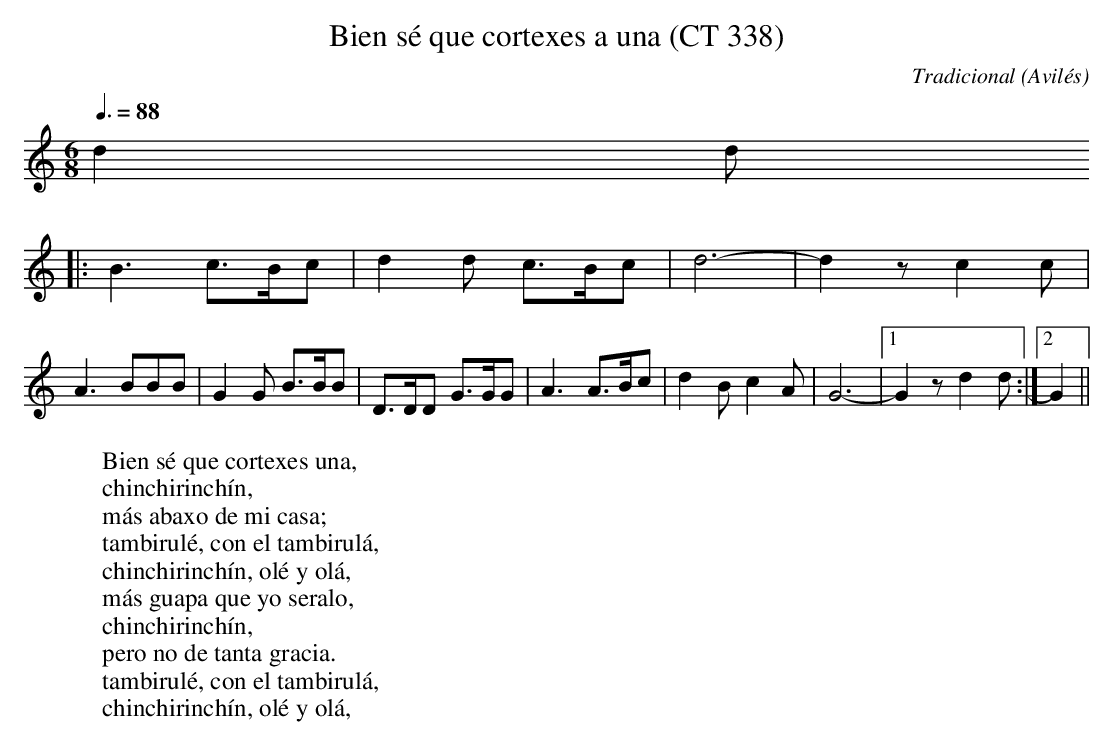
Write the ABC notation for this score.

X:1
T:Bien sé que cortexes a una (CT 338)
C:Tradicional
O:Avilés
M:6/8
L:1/8
Q:3/8=88
W:Bien sé que cortexes una,
W:chinchirinchín,
W:más abaxo de mi casa;
W:tambirulé, con el tambirulá,
W:chinchirinchín, olé y olá,
W:más guapa que yo seralo,
W:chinchirinchín,
W:pero no de tanta gracia.
W:tambirulé, con el tambirulá,
W:chinchirinchín, olé y olá,
K:C
d2 d
|: B3 c>Bc|d2 d c>Bc|d6-|d2 z c2 c|
A3 BBB|G2 G B>BB|D>DD G>GG|A3 A>Bc|d2 B c2 A|G6-|[1 G2 z d2 d:|[2 G2 ||
